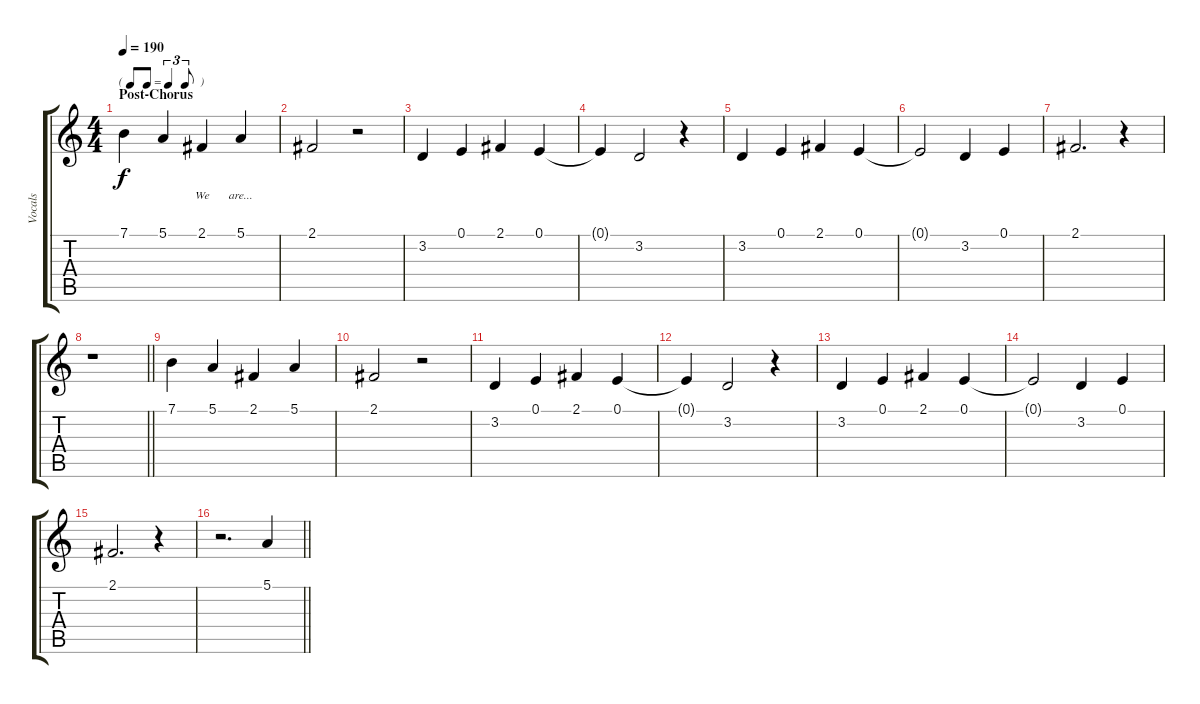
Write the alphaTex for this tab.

\track ("Vocals" "Vocals") {instrument bassoon}
\staff {score tabs}
\tuning (E4 B3 G3 D3 A2 E2) {hide}
\ts (4 4)
\tf triplet8th
\section ("" "Post-Chorus")
\tempo 190
\clef g2
\ks c
7.1.4{lyrics (0 "") lyrics (1 "") lyrics (2 "") lyrics (3 "") lyrics (4 "") dy f} 5.1.4{lyrics (0 "") lyrics (1 "") lyrics (2 "") lyrics (3 "") lyrics (4 "")} 2.1.4{lyrics (0 "We") lyrics (1 "") lyrics (2 "") lyrics (3 "") lyrics (4 "")} 5.1.4{lyrics (0 "are...") lyrics (1 "") lyrics (2 "") lyrics (3 "") lyrics (4 "")} |
2.1.2 r.2 |
3.2.4 0.1.4 2.1.4 0.1.4 |
0.1{t}.4 3.2.2 r.4 |
3.2.4 0.1.4 2.1.4 0.1.4 |
0.1{t}.2 3.2.4 0.1.4 |
2.1.2{d} r.4 |
\barLineRight lightlight
r.1 |
7.1.4 5.1.4 2.1.4 5.1.4 |
2.1.2 r.2 |
3.2.4 0.1.4 2.1.4 0.1.4 |
0.1{t}.4 3.2.2 r.4 |
3.2.4 0.1.4 2.1.4 0.1.4 |
0.1{t}.2 3.2.4 0.1.4 |
2.1.2{d} r.4 |
\barLineRight lightlight
r.2{d} 5.1.4
